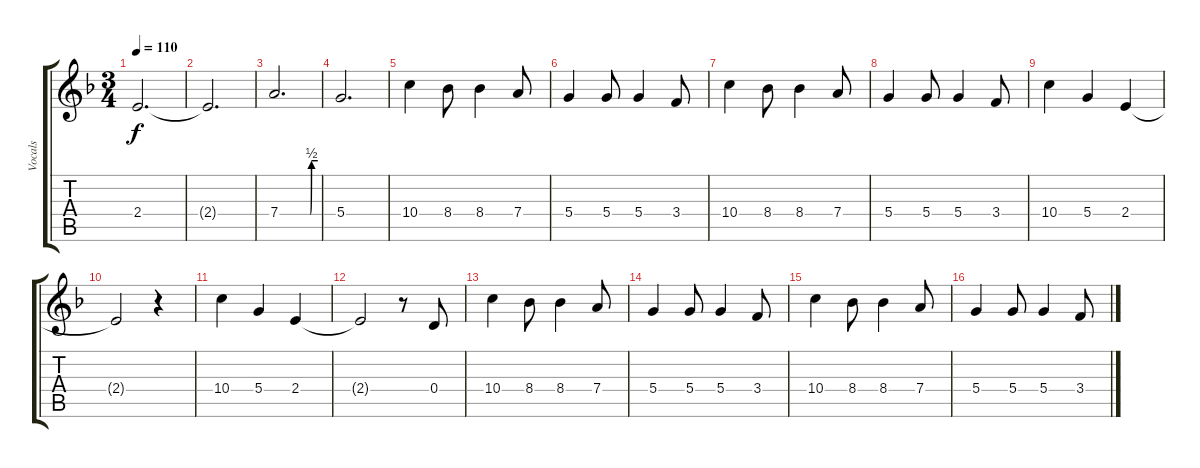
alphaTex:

\track ("Vocals" "Vocals") {instrument piccolo}
\staff {score tabs}
\tuning (E5 B4 G4 D4 A3 E3) {hide}
\ts (3 4)
\tempo 110
\clef g2
\ks dminor
2.4.2{d dy f} |
2.4{t}.2{d} |
7.4{be (custom 0 0 35 0 40 0 45 0 48 0 50 2 60 2)}.2{d} |
5.4.2{d} |
10.4.4 8.4.8 8.4.4 7.4.8 |
5.4.4 5.4.8 5.4.4 3.4.8 |
10.4.4 8.4.8 8.4.4 7.4.8 |
5.4.4 5.4.8 5.4.4 3.4.8 |
10.4.4 5.4.4 2.4.4 |
2.4{t}.2 r.4 |
10.4.4 5.4.4 2.4.4 |
2.4{t}.2 r.8 0.4.8 |
10.4.4 8.4.8 8.4.4 7.4.8 |
5.4.4 5.4.8 5.4.4 3.4.8 |
10.4.4 8.4.8 8.4.4 7.4.8 |
5.4.4 5.4.8 5.4.4 3.4.8
